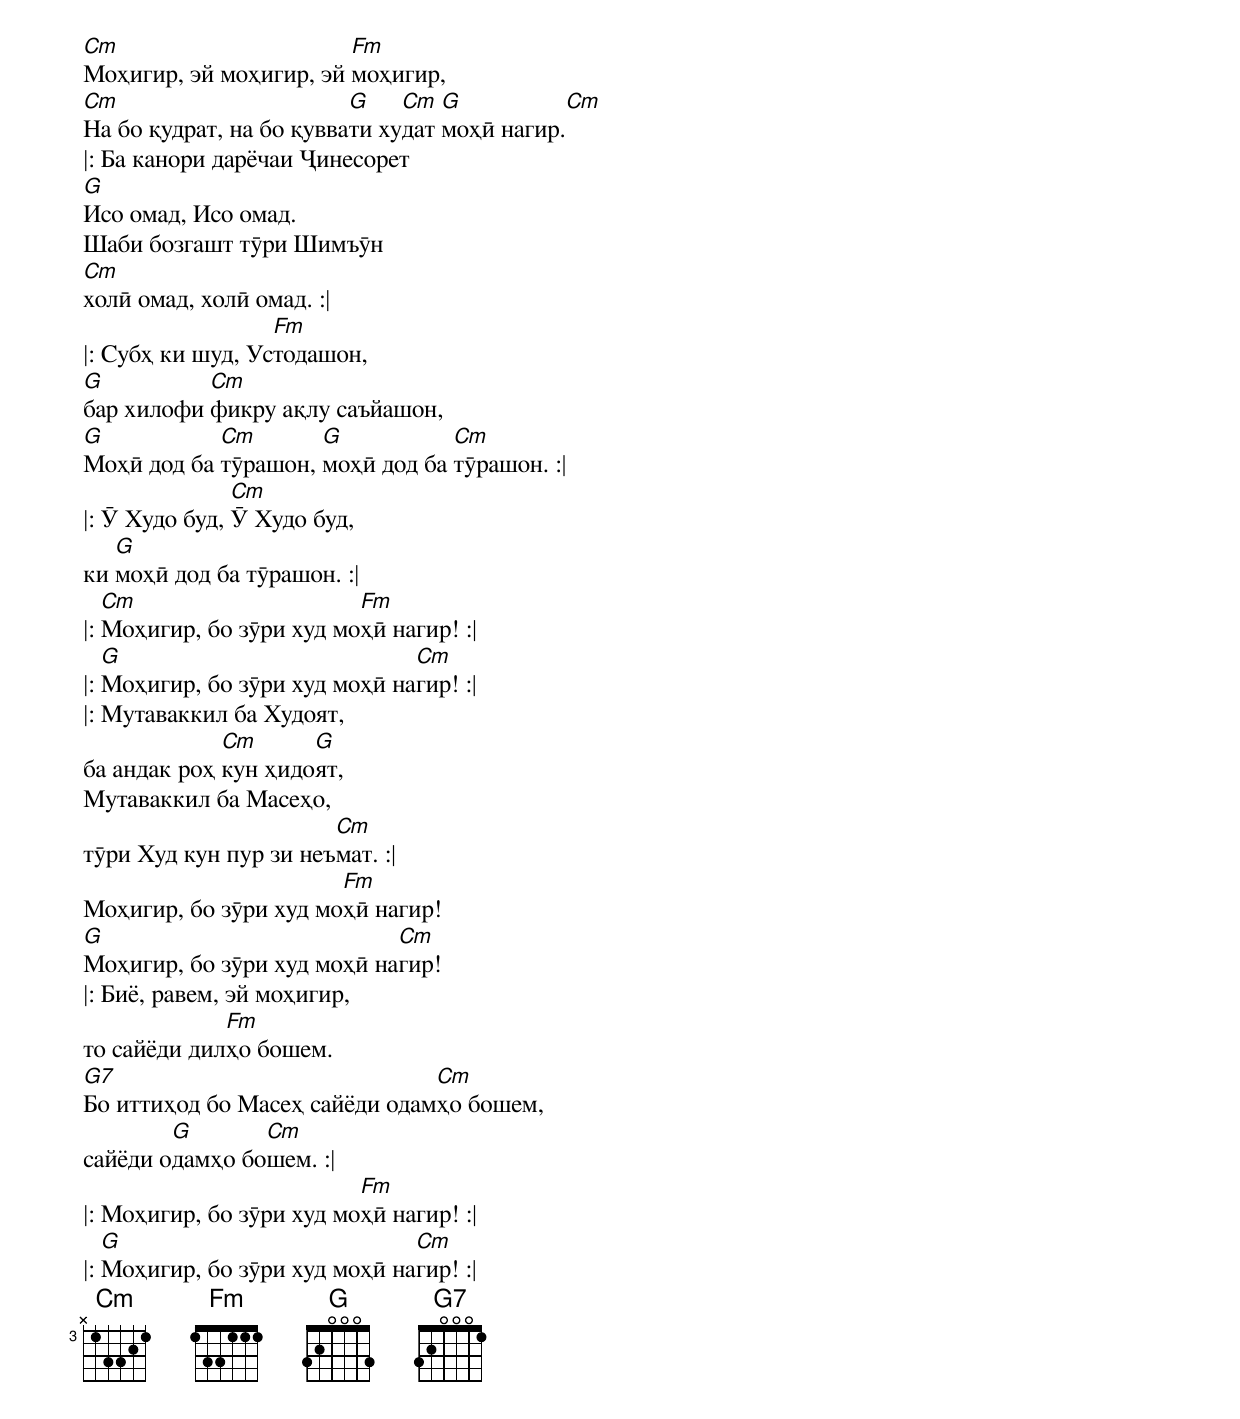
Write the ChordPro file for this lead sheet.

[Cm]Моҳигир, эй моҳигир, эй [Fm]моҳигир,
[Cm]На бо қудрат, на бо қувва[G]ти ху[Cm]дат [G]моҳӣ нагир.[Cm]
|: Ба канори дарёчаи Ҷинесорет
[G]Исо омад, Исо омад.
Шаби бозгашт тӯри Шимъӯн
[Cm]холӣ омад, холӣ омад. :|
|: Субҳ ки шуд, Ус[Fm]тодашон,
[G]бар хилофи [Cm]фикру ақлу саъйашон,
[G]Моҳӣ дод ба [Cm]тӯрашон, [G]моҳӣ дод ба [Cm]тӯрашон. :|
|: Ӯ Худо буд, [Cm]Ӯ Худо буд,
ки [G]моҳӣ дод ба тӯрашон. :|
|: [Cm]Моҳигир, бо зӯри худ мо[Fm]ҳӣ нагир! :|
|: [G]Моҳигир, бо зӯри худ моҳӣ на[Cm]гир! :|
|: Мутаваккил ба Худоят,
ба андак роҳ [Cm]кун ҳидо[G]ят,
Мутаваккил ба Масеҳо,
тӯри Худ кун пур зи неъ[Cm]мат. :|
Моҳигир, бо зӯри худ мо[Fm]ҳӣ нагир!
[G]Моҳигир, бо зӯри худ моҳӣ на[Cm]гир!
|: Биё, равем, эй моҳигир,
то сайёди дил[Fm]ҳо бошем.
[G7]Бо иттиҳод бо Масеҳ сайёди одам[Cm]ҳо бошем,
сайёди о[G]дамҳо бо[Cm]шем. :|
|: Моҳигир, бо зӯри худ мо[Fm]ҳӣ нагир! :|
|: [G]Моҳигир, бо зӯри худ моҳӣ на[Cm]гир! :|
